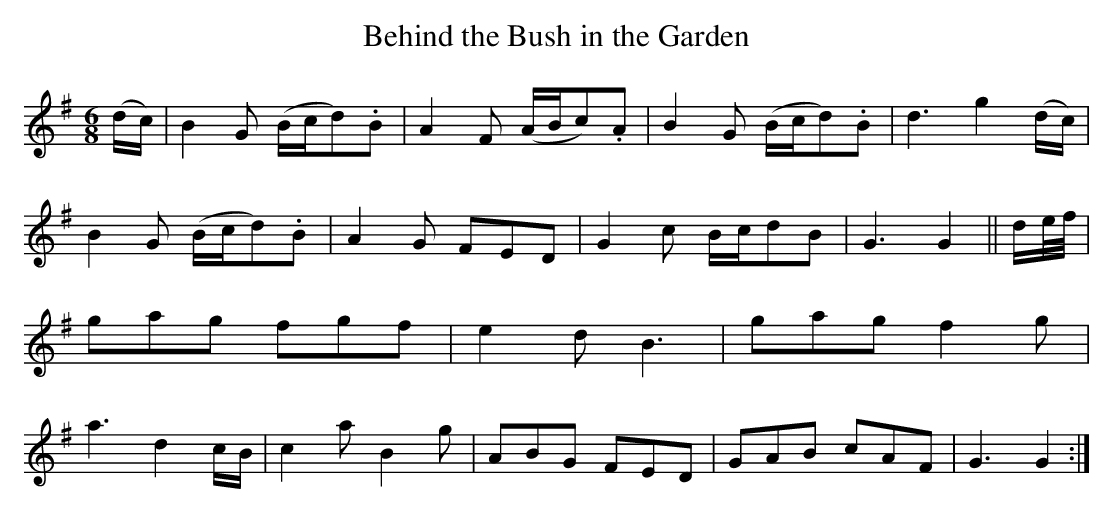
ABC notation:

X:1
T:Behind the Bush in the Garden
M:6/8
K:G
(d/c/)|\
B2G (B/c/d).B | A2F (A/B/c).A| \
B2G (B/c/d).B| d3 g2(d/c/)| \
B2G (B/c/d).B| A2G FED| G2c B/c/dB| G3 G2||\
d/e//f//|\
gag fgf| e2d B3| gag f2g| a3 d2c/B/|\
c2a B2g| ABG FED| GAB cAF| G3 G2:|
